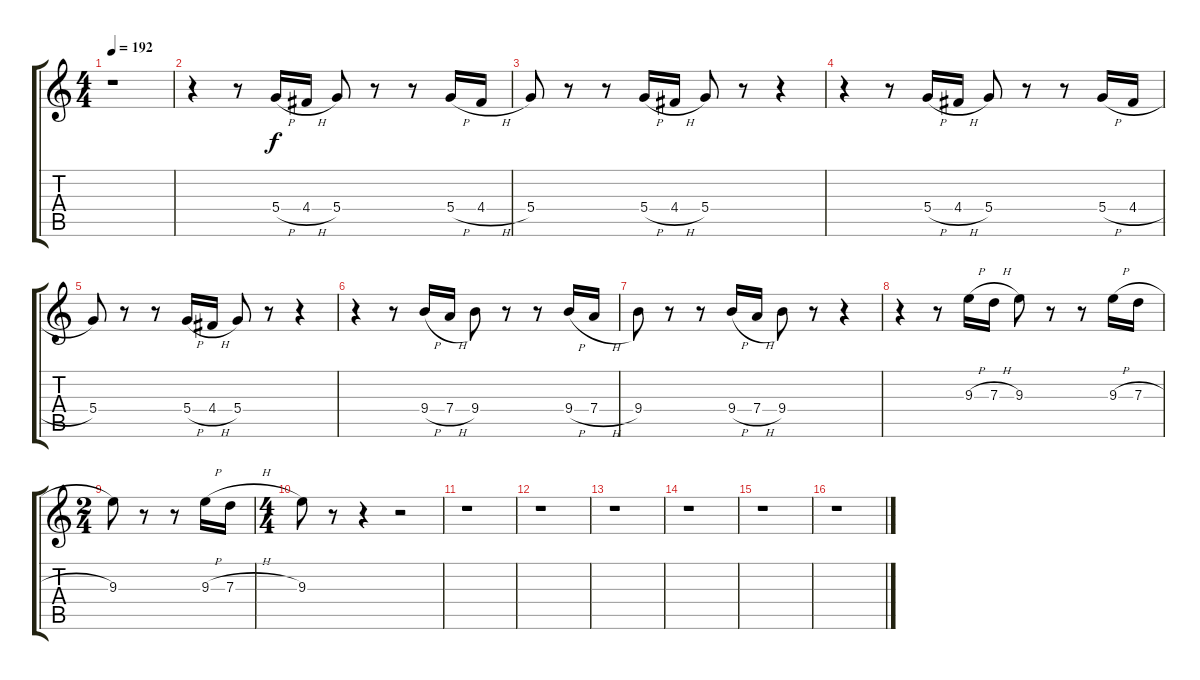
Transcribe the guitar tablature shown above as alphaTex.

\track "" {instrument distortionguitar}
\staff {score tabs}
\tuning (E4 B3 G3 D3 A2 E2) {hide}
\ts (4 4)
\tempo 192
\clef g2
\ks c
r.1{dy f} |
r.4 r.8 5.4{h}.16 4.4{h}.16 5.4.8 r.8 r.8 5.4{h}.16 4.4{h}.16 |
5.4.8 r.8 r.8 5.4{h}.16 4.4{h}.16 5.4.8 r.8 r.4 |
r.4 r.8 5.4{h}.16 4.4{h}.16 5.4.8 r.8 r.8 5.4{h}.16 4.4{h}.16 |
5.4.8 r.8 r.8 5.4{h}.16 4.4{h}.16 5.4.8 r.8 r.4 |
r.4 r.8 9.4{h}.16 7.4{h}.16 9.4.8 r.8 r.8 9.4{h}.16 7.4{h}.16 |
9.4.8 r.8 r.8 9.4{h}.16 7.4{h}.16 9.4.8 r.8 r.4 |
r.4 r.8 9.3{h}.16 7.3{h}.16 9.3.8 r.8 r.8 9.3{h}.16 7.3{h}.16 |
\ts (2 4)
9.3.8 r.8 r.8 9.3{h}.16 7.3{h}.16 |
\ts (4 4)
9.3.8 r.8 r.4 r.2 |
r.1 |
r.1 |
r.1 |
r.1 |
r.1 |
r.1
